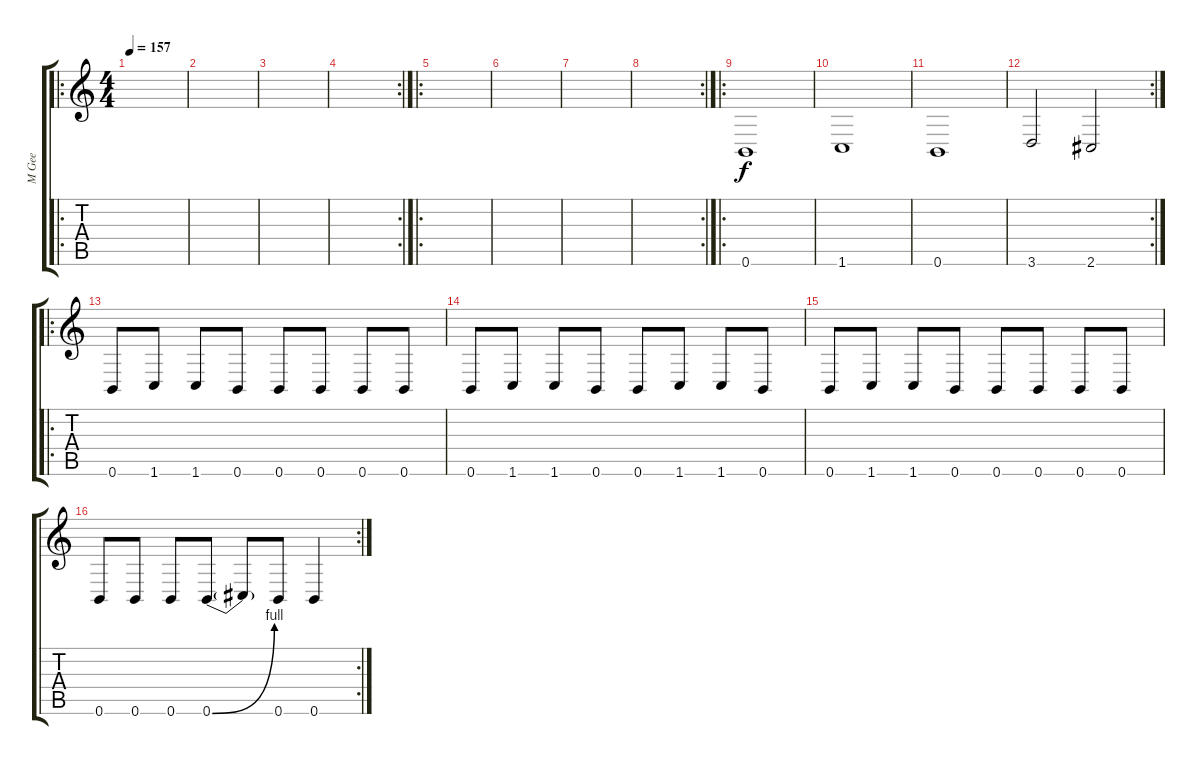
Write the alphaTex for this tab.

\track ("M Gee" "M Gee") {instrument distortionguitar}
\staff {score tabs}
\tuning (Db4 Ab3 E3 B2 Gb2 B1) {hide}
\ro
\ts (4 4)
\tempo 157
\clef g2
\ks c
|
|
|
\rc 2
|
\ro
|
|
|
\rc 2
|
\ro
0.6.1 |
1.6.1 |
0.6.1 |
\rc 2
3.6.2 2.6.2 |
\ro
0.6.8 1.6.8 1.6.8 0.6.8 0.6.8 0.6.8 0.6.8 0.6.8 |
0.6.8 1.6.8 1.6.8 0.6.8 0.6.8 1.6.8 1.6.8 0.6.8 |
0.6.8 1.6.8 1.6.8 0.6.8 0.6.8 0.6.8 0.6.8 0.6.8 |
\rc 2
0.6.8 0.6.8 0.6.8 0.6{be (bend 0 0 60 4)}.8 0.6{t}.8 0.6.8 0.6.4
